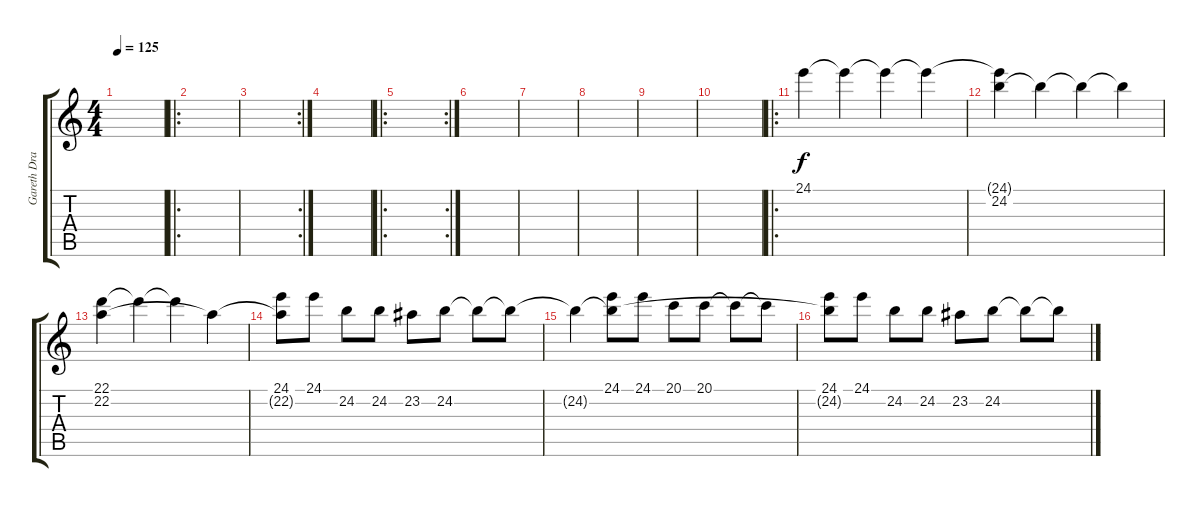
\track ("Gareth Drawbridge" "Gareth Dra") {instrument drawbarorgan}
\staff {score tabs}
\tuning (E4 B3 G3 D3 A2 E2) {hide}
\ts (4 4)
\tempo 125
\clef g2
\ks c
|
\ro
|
\rc 2
|
|
\ro
\rc 2
|
|
|
|
|
|
\ro
24.1.4 24.1{t}.4 24.1{t}.4 24.1{t}.4 |
(24.1{t} 24.2).4 24.2{t}.4 24.2{t}.4 24.2{t}.4 |
(22.1 22.2).4 22.1{t}.4 22.1{t}.4 22.2{t}.4 |
(24.1 22.2{t}).8 24.1.8 24.2.8 24.2.8 23.2.8 24.2.8 24.2{t}.8 24.2{t}.8 |
24.2{t}.4 (24.1 24.2{t}).8 24.1.8 20.1.8 20.1.8 20.1{t}.8 20.1{t}.8 |
(24.1 24.2{t}).8 24.1.8 24.2.8 24.2.8 23.2.8 24.2.8 24.2{t}.8 24.2{t}.8
